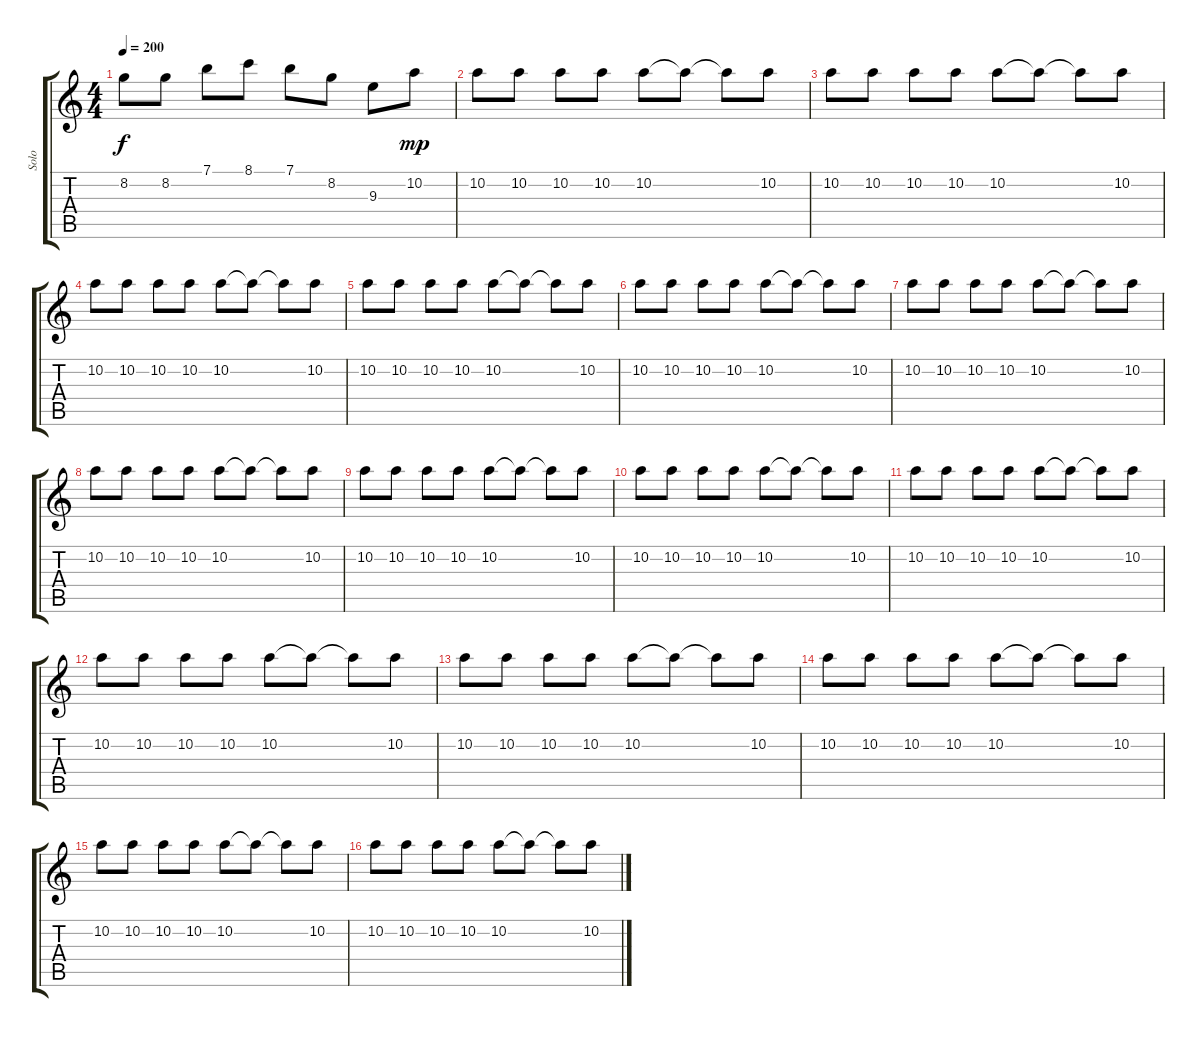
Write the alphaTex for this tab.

\track ("Solo" "Solo") {instrument overdrivenguitar}
\staff {score tabs}
\tuning (E4 B3 G3 D3 A2 D2) {hide}
\ts (4 4)
\tempo 200
\clef g2
\ks c
8.2{t}.8{dy f} 8.2.8 7.1.8 8.1.8 7.1.8 8.2.8 9.3.8 10.2.8{dy mp} |
10.2.8 10.2.8 10.2.8 10.2.8 10.2.8 10.2{t}.8 10.2{t}.8 10.2.8 |
10.2.8 10.2.8 10.2.8 10.2.8 10.2.8 10.2{t}.8 10.2{t}.8 10.2.8 |
10.2.8 10.2.8 10.2.8 10.2.8 10.2.8 10.2{t}.8 10.2{t}.8 10.2.8 |
10.2.8 10.2.8 10.2.8 10.2.8 10.2.8 10.2{t}.8 10.2{t}.8 10.2.8 |
10.2.8 10.2.8 10.2.8 10.2.8 10.2.8 10.2{t}.8 10.2{t}.8 10.2.8 |
10.2.8 10.2.8 10.2.8 10.2.8 10.2.8 10.2{t}.8 10.2{t}.8 10.2.8 |
10.2.8 10.2.8 10.2.8 10.2.8 10.2.8 10.2{t}.8 10.2{t}.8 10.2.8 |
10.2.8 10.2.8 10.2.8 10.2.8 10.2.8 10.2{t}.8 10.2{t}.8 10.2.8 |
10.2.8 10.2.8 10.2.8 10.2.8 10.2.8 10.2{t}.8 10.2{t}.8 10.2.8 |
10.2.8 10.2.8 10.2.8 10.2.8 10.2.8 10.2{t}.8 10.2{t}.8 10.2.8 |
10.2.8 10.2.8 10.2.8 10.2.8 10.2.8 10.2{t}.8 10.2{t}.8 10.2.8 |
10.2.8 10.2.8 10.2.8 10.2.8 10.2.8 10.2{t}.8 10.2{t}.8 10.2.8 |
10.2.8 10.2.8 10.2.8 10.2.8 10.2.8 10.2{t}.8 10.2{t}.8 10.2.8 |
10.2.8 10.2.8 10.2.8 10.2.8 10.2.8 10.2{t}.8 10.2{t}.8 10.2.8 |
10.2.8 10.2.8 10.2.8 10.2.8 10.2.8 10.2{t}.8 10.2{t}.8 10.2.8
